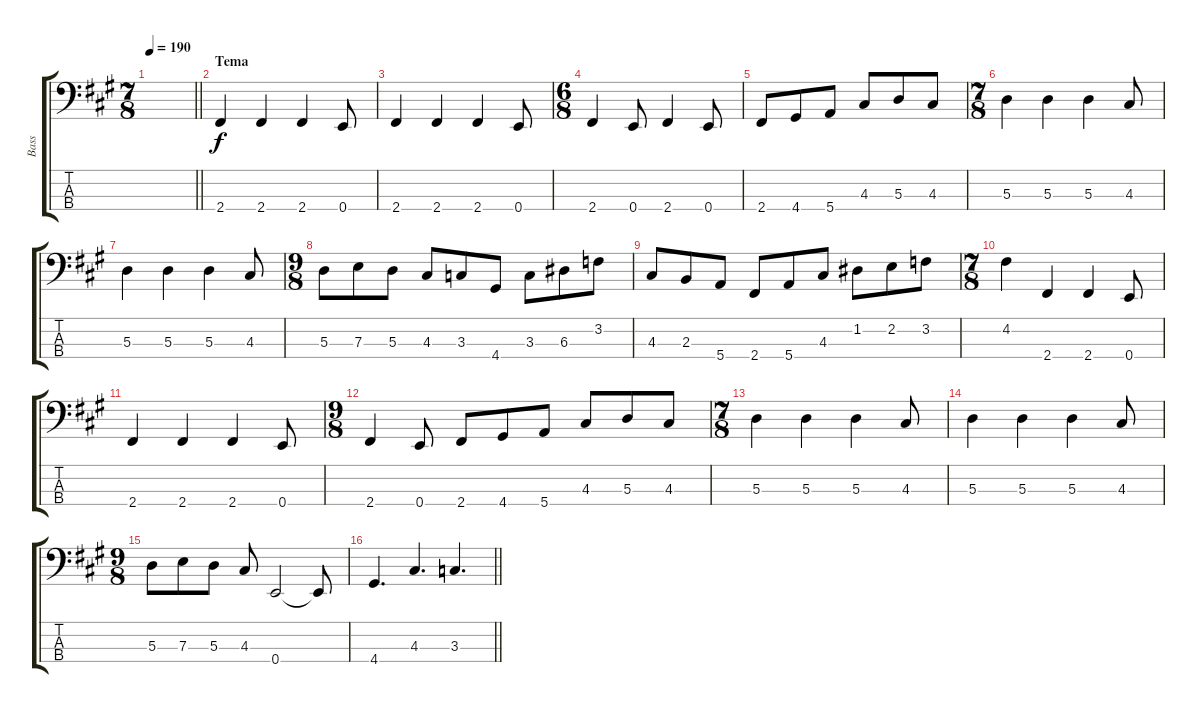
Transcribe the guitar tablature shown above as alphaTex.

\track ("Bass" "Bass") {instrument electricbassfinger}
\staff {score tabs}
\tuning (G2 D2 A1 E1) {hide}
\ts (7 8)
\section ("" "")
\tempo 190
\clef f4
\barLineRight lightlight
\ks f#minor
|
\section ("" "Tema")
2.4.4 2.4.4 2.4.4 0.4.8 |
2.4.4 2.4.4 2.4.4 0.4.8 |
\ts (6 8)
2.4.4 0.4.8 2.4.4 0.4.8 |
2.4.8 4.4.8 5.4.8 4.3.8 5.3.8 4.3.8 |
\ts (7 8)
5.3.4 5.3.4 5.3.4 4.3.8 |
5.3.4 5.3.4 5.3.4 4.3.8 |
\ts (9 8)
5.3.8 7.3.8 5.3.8 4.3.8 3.3.8 4.4.8 3.3.8 6.3.8 3.2.8 |
4.3.8 2.3.8 5.4.8 2.4.8 5.4.8 4.3.8 1.2.8 2.2.8 3.2.8 |
\ts (7 8)
4.2.4 2.4.4 2.4.4 0.4.8 |
2.4.4 2.4.4 2.4.4 0.4.8 |
\ts (9 8)
2.4.4 0.4.8 2.4.8 4.4.8 5.4.8 4.3.8 5.3.8 4.3.8 |
\ts (7 8)
5.3.4 5.3.4 5.3.4 4.3.8 |
5.3.4 5.3.4 5.3.4 4.3.8 |
\ts (9 8)
5.3.8 7.3.8 5.3.8 4.3.8 0.4.2 0.4{t}.8 |
\barLineRight lightlight
4.4.4{d} 4.3.4{d} 3.3.4{d}
